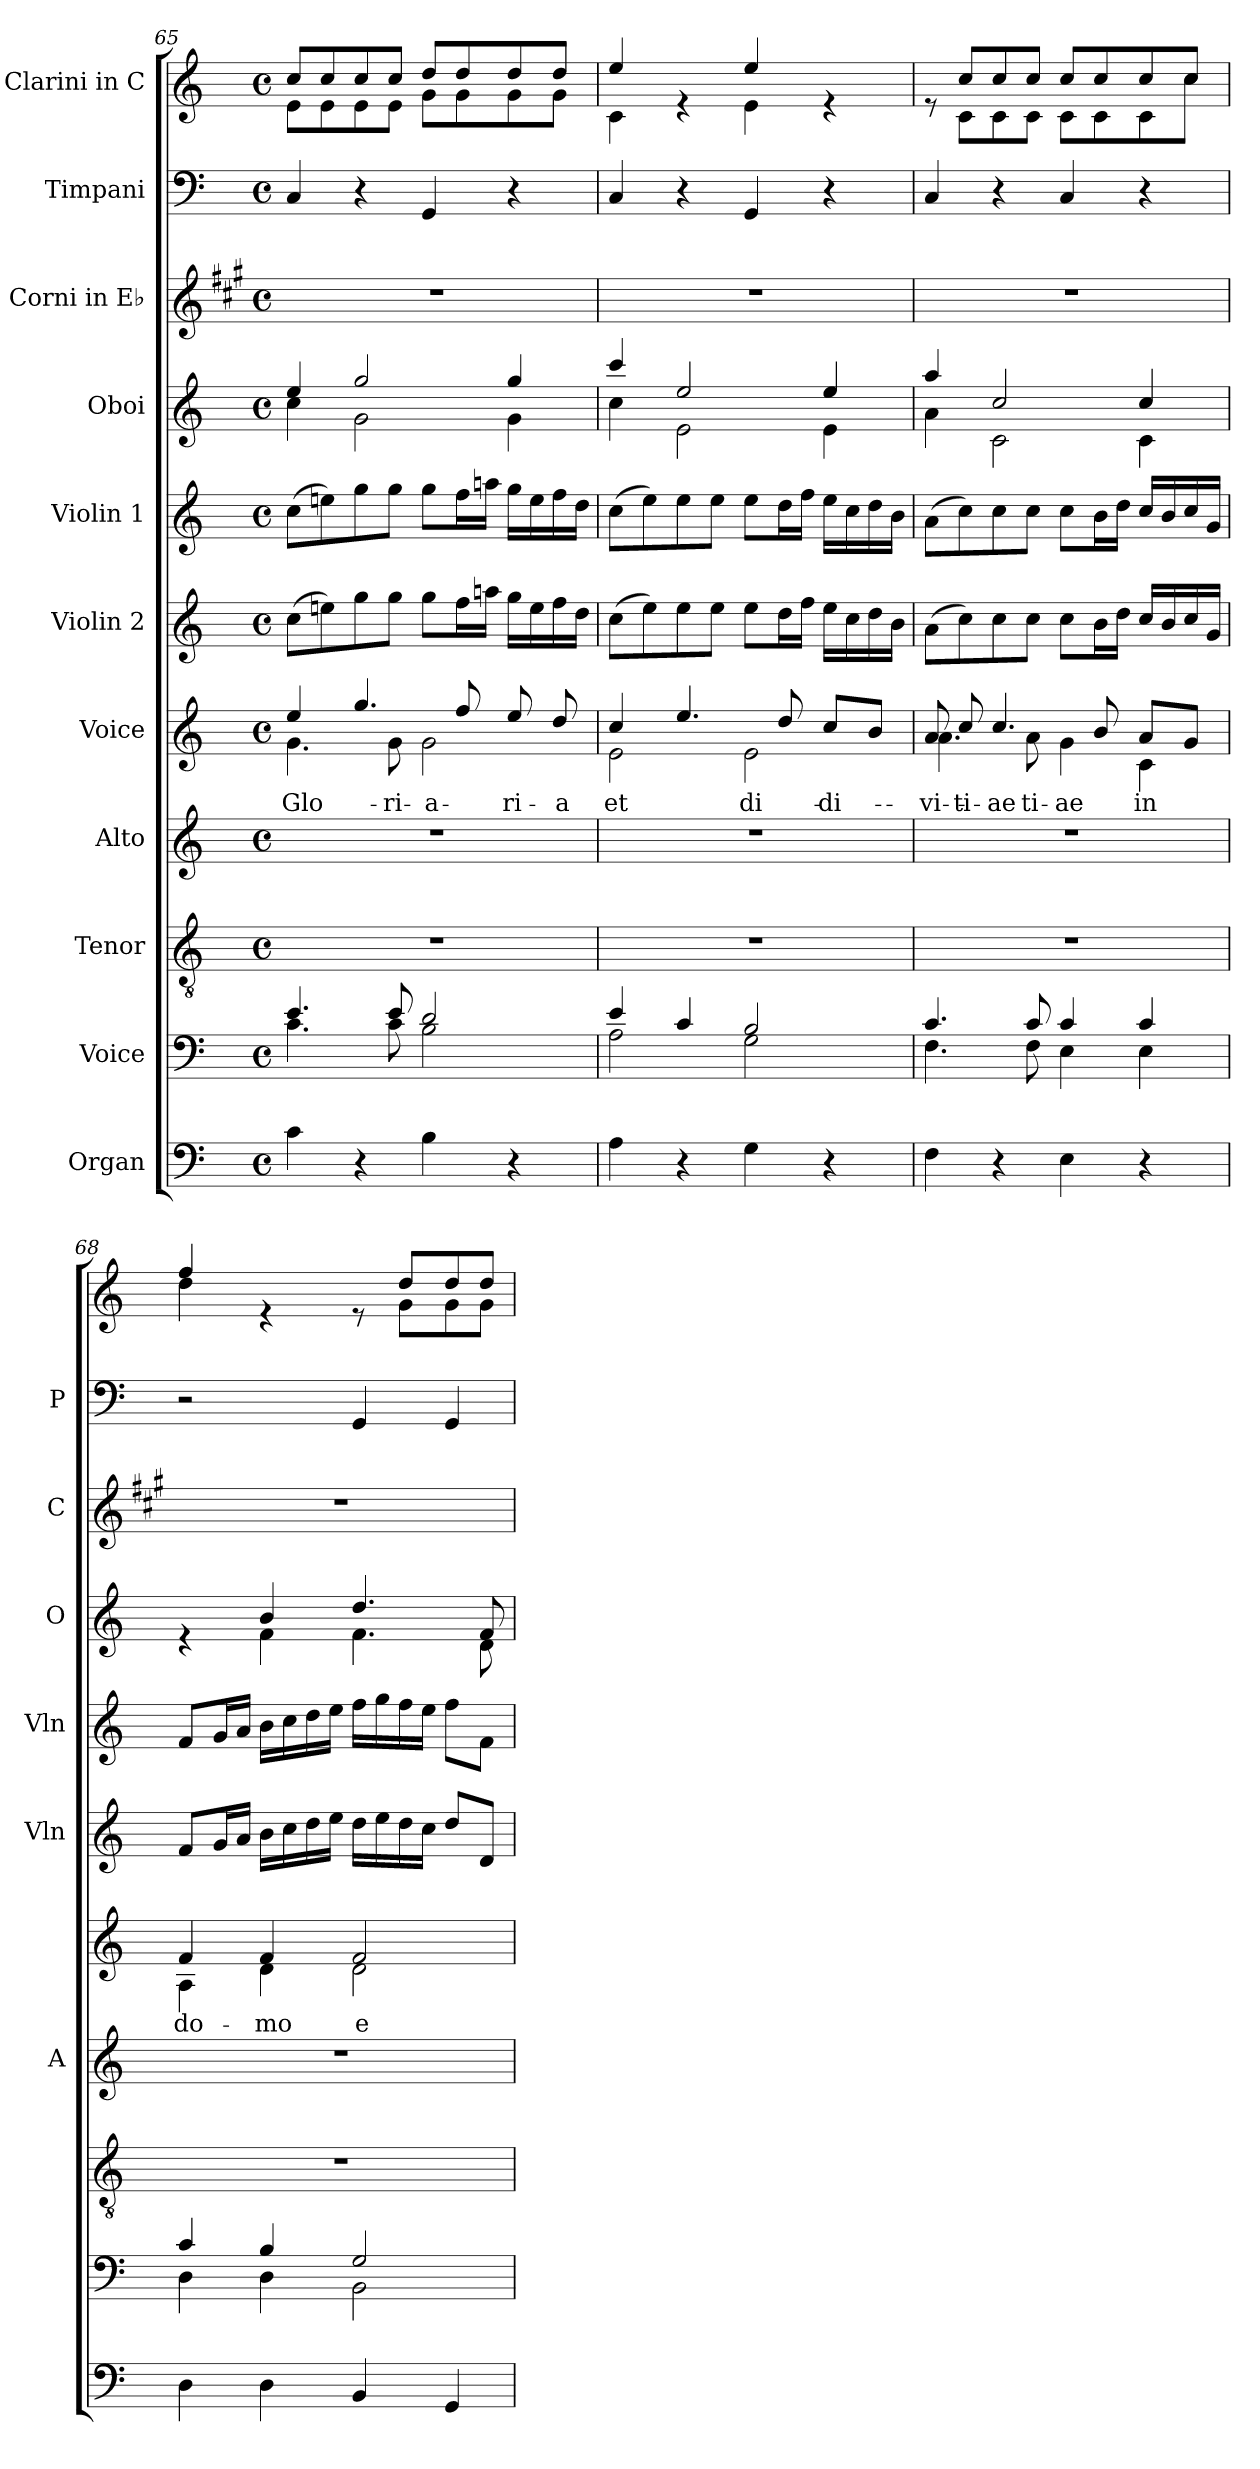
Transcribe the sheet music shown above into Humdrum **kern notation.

**kern	**kern	**kern	**kern	**kern	**text	**kern	**kern	**kern	**kern	**kern	**kern
*part11	*part10	*part9	*part8	*part7	*part7	*part6	*part5	*part4	*part3	*part2	*part1
*staff11	*staff10	*staff9	*staff8	*staff7	*staff7	*staff6	*staff5	*staff4	*staff3	*staff2	*staff1
*I"Organ	*I"Voice	*I"Tenor	*I"Alto	*I"Voice	*	*I"Violin 2	*I"Violin 1	*I"Oboi	*I"Corni in E♭	*I"Timpani	*I"Clarini in C
*	*	*	*I'A	*	*	*I'Vln	*I'Vln	*I'O	*I'C	*I'P	*
!!LO:PB:g=z
*clefF4	*clefF4	*clefGv2	*clefG2	*clefG2	*	*clefG2	*clefG2	*clefG2	*clefG2	*clefF4	*clefG2
*	*	*	*	*	*	*	*	*	*ITrd5c9	*	*
*k[]	*k[]	*k[]	*k[]	*k[]	*	*k[]	*k[]	*k[]	*k[]	*k[]	*k[]
*M4/4	*M4/4	*M4/4	*M4/4	*M4/4	*	*M4/4	*M4/4	*M4/4	*M4/4	*M4/4	*M4/4
*met(c)	*met(c)	*met(c)	*met(c)	*met(c)	*	*met(c)	*met(c)	*met(c)	*met(c)	*met(c)	*met(c)
=65	=65	=65	=65	=65	=65	=65	=65	=65	=65	=65	=65
*	*^	*	*	*	*	*	*	*	*	*	*
!	!	!	!	!	!	!LO:LY:b	!	!	!	!	!	!
*	*	*	*	*	*^	*	*	*	*	*	*	*
!	!	!	!	!	!	!	!LO:LY:b	!	!	!	!	!	!
*	*	*	*	*	*	*	*	*	*	*^	*	*	*^
4c\	4.e/	4.c\	1r	1r	4ee/	4.g\	Glo-	(8cc\L	(8cc\L	4ee/	4cc\	1r	4C/	8cc/L	8e\L
.	.	.	.	.	.	.	.	8een\)	8een\)	.	.	.	.	8cc/	8e\
4r	.	.	.	.	4.gg/	.	.	8gg\	8gg\	2gg/	2g\	.	4r	8cc/	8e\
!	!	!	!	!	!	!	!LO:LY:b	!	!	!	!	!	!	!	!
.	8e/	8c\	.	.	.	8g\	-ri-	8gg\J	8gg\J	.	.	.	.	8cc/J	8e\J
!	!	!	!	!	!	!	!LO:LY:b	!	!	!	!	!	!	!	!
4B\	2d/	2B\	.	.	.	2g\	-a	8gg\L	8gg\L	.	.	.	4GG/	8dd/L	8g\L
.	.	.	.	.	8ff/	.	.	16ff\L	16ff\L	.	.	.	.	8dd/	8g\
.	.	.	.	.	.	.	.	16aan\JJ	16aan\JJ	.	.	.	.	.	.
!	!	!	!	!	!	!	!LO:LY:b	!	!	!	!	!	!	!	!
4r	.	.	.	.	8ee/	.	-ri-	16gg\LL	16gg\LL	4gg/	4g\	.	4r	8dd/	8g\
.	.	.	.	.	.	.	.	16ee\	16ee\	.	.	.	.	.	.
!	!	!	!	!	!	!	!LO:LY:b	!	!	!	!	!	!	!	!
.	.	.	.	.	8dd/	.	-a	16ff\	16ff\	.	.	.	.	8dd/J	8g\J
.	.	.	.	.	.	.	.	16dd\JJ	16dd\JJ	.	.	.	.	.	.
=66	=66	=66	=66	=66	=66	=66	=66	=66	=66	=66	=66	=66	=66	=66	=66
!	!	!	!	!	!	!	!LO:LY:b	!	!	!	!	!	!	!	!
!	!	!	!	!	!	!	!LO:LY:b	!	!	!	!	!	!	!	!
4A\	4e/	2A\	1r	1r	4cc/	2e\	et	(8cc\L	(8cc\L	4ccc/	4cc\	1r	4C/	4ee/	4c\
.	.	.	.	.	.	.	.	8ee\)	8ee\)	.	.	.	.	.	.
4r	4c/	.	.	.	4.ee/	.	.	8ee\	8ee\	2ee/	2e\	.	4r	4re	4ryy
.	.	.	.	.	.	.	.	8ee\J	8ee\J	.	.	.	.	.	.
!	!	!	!	!	!	!	!LO:LY:b	!	!	!	!	!	!	!	!
4G\	2B/	2G\	.	.	.	2e\	di-	8ee\L	8ee\L	.	.	.	4GG/	4ee/	4e\
.	.	.	.	.	8dd/	.	.	16dd\L	16dd\L	.	.	.	.	.	.
.	.	.	.	.	.	.	.	16ff\JJ	16ff\JJ	.	.	.	.	.	.
!	!	!	!	!	!	!	!LO:LY:b	!	!	!	!	!	!	!	!
4r	.	.	.	.	8cc/L	.	di-	16ee\LL	16ee\LL	4ee/	4e\	.	4r	4re	4ryy
.	.	.	.	.	.	.	.	16cc\	16cc\	.	.	.	.	.	.
.	.	.	.	.	8b/J	.	.	16dd\	16dd\	.	.	.	.	.	.
.	.	.	.	.	.	.	.	16b\JJ	16b\JJ	.	.	.	.	.	.
=67	=67	=67	=67	=67	=67	=67	=67	=67	=67	=67	=67	=67	=67	=67	=67
!	!	!	!	!	!	!	!LO:LY:b	!	!	!	!	!	!	!	!
!	!	!	!	!	!	!	!LO:LY:b	!	!	!	!	!	!	!	!
4F\	4.c/	4.F\	1r	1r	8a/	4.a\	-vi-	(8a\L	(8a\L	4aa/	4a\	1r	4C/	8re	8ryy
!	!	!	!	!	!	!	!LO:LY:b	!	!	!	!	!	!	!	!
.	.	.	.	.	8cc/	.	-ti-	8cc\)	8cc\)	.	.	.	.	8cc/L	8c\L
!	!	!	!	!	!	!	!LO:LY:b	!	!	!	!	!	!	!	!
4r	.	.	.	.	4.cc/	.	ae	8cc\	8cc\	2cc/	2c\	.	4r	8cc/	8c\
!	!	!	!	!	!	!	!LO:LY:b	!	!	!	!	!	!	!	!
.	8c/	8F\	.	.	.	8a\	-ti-	8cc\J	8cc\J	.	.	.	.	8cc/J	8c\J
!	!	!	!	!	!	!	!LO:LY:b	!	!	!	!	!	!	!	!
4E\	4c/	4E\	.	.	.	4g\	-ae	8cc\L	8cc\L	.	.	.	4C/	8cc/L	8c\L
.	.	.	.	.	8b/	.	.	16b\L	16b\L	.	.	.	.	8cc/	8c\
.	.	.	.	.	.	.	.	16dd\JJ	16dd\JJ	.	.	.	.	.	.
!	!	!	!	!	!	!	!LO:LY:b	!	!	!	!	!	!	!	!
!	!	!	!	!	!	!	!LO:LY:b	!	!	!	!	!	!	!	!
4r	4c/	4E\	.	.	8a/L	4c\	in	16cc/LL	16cc/LL	4cc/	4c\	.	4r	8cc/	8c\
.	.	.	.	.	.	.	.	16b/	16b/	.	.	.	.	.	.
.	.	.	.	.	8g/J	.	.	16cc/	16cc/	.	.	.	.	8cc/J	8cc\J
.	.	.	.	.	.	.	.	16g/JJ	16g/JJ	.	.	.	.	.	.
=68	=68	=68	=68	=68	=68	=68	=68	=68	=68	=68	=68	=68	=68	=68	=68
!	!	!	!	!	!	!	!LO:LY:b	!	!	!	!	!	!	!	!
4D\	4c/	4D\	1r	1r	4f/	4A\	do-	8f/L	8f/L	4re	4ryy	1r	2r	4ff/	4dd\
.	.	.	.	.	.	.	.	16g/L	16g/L	.	.	.	.	.	.
.	.	.	.	.	.	.	.	16a/JJ	16a/JJ	.	.	.	.	.	.
!	!	!	!	!	!	!	!LO:LY:b	!	!	!	!	!	!	!	!
4D\	4B/	4D\	.	.	4f/	4d\	-mo	16b\LL	16b\LL	4b/	4f\	.	.	4re	4.ryy
.	.	.	.	.	.	.	.	16cc\	16cc\	.	.	.	.	.	.
.	.	.	.	.	.	.	.	16dd\	16dd\	.	.	.	.	.	.
.	.	.	.	.	.	.	.	16ee\JJ	16ee\JJ	.	.	.	.	.	.
!	!	!	!	!	!	!	!LO:LY:b	!	!	!	!	!	!	!	!
4BB/	2G/	2BB\	.	.	2f/	2d\	e-	16dd\LL	16ff\LL	4.dd/	4.f\	.	4GG/	8re	.
.	.	.	.	.	.	.	.	16ee\	16gg\	.	.	.	.	.	.
.	.	.	.	.	.	.	.	16dd\	16ff\	.	.	.	.	8dd/L	8g\L
.	.	.	.	.	.	.	.	16cc\JJ	16ee\JJ	.	.	.	.	.	.
4GG/	.	.	.	.	.	.	.	8dd/L	8ff\L	.	.	.	4GG/	8dd/	8g\
.	.	.	.	.	.	.	.	8d/J	8f\J	8f/	8d\	.	.	8dd/J	8g\J
*	*v	*v	*	*	*v	*v	*	*	*	*v	*v	*	*	*v	*v
=	=	=	=	=	=	=	=	=	=	=	=
*-	*-	*-	*-	*-	*-	*-	*-	*-	*-	*-	*-
